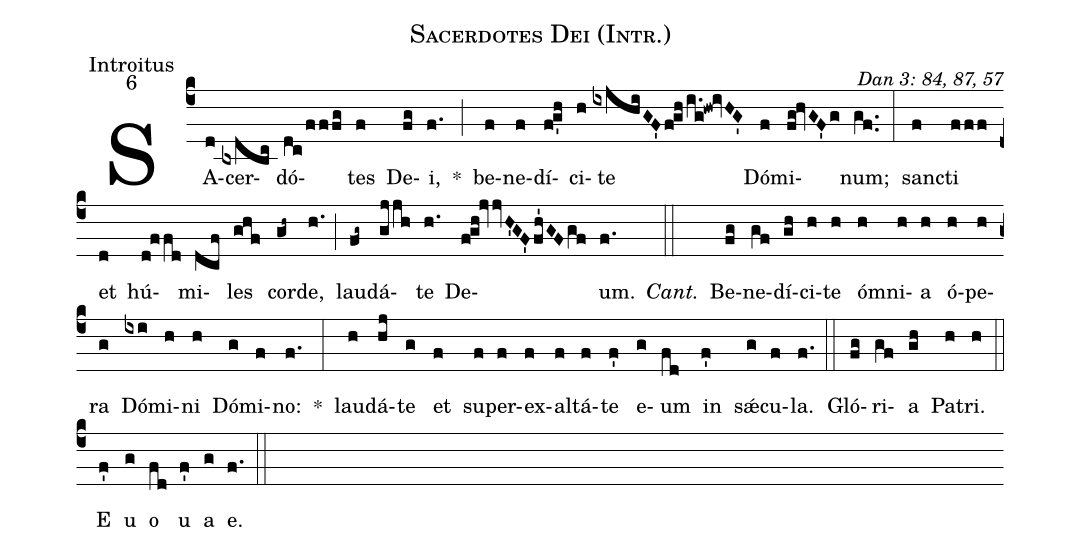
name: Sacerdotes Dei (Intr.);
office-part: Introitus;
mode: 6;
commentary: Dan 3: 84, 87, 57;
%%
(c4) SA(d)cer(bxdbc)dó(dc/fffg)tes(f) De(fg)i,(f.) *(;) be(f)ne(f)dí(fg'h)ci(h)te(ixjhiGF'fghi.g!hw!ivHG') Dó(f)mi(fg!hvGF'g)num;(gf..) (:)
sanc(f)ti(fff) et(d) hú(d!ffd)mi(dcf)les(ghf) cor(gh~)de,(h.) (;) lau(fg~)dá(gjjh)te(h.) De(fgh!jvvH'GF'fh'GFgf)um.(f.) <i>Cant.</i>(::)
Be(fg)ne(gf)dí(gh)ci(h)te(h) óm(h)ni(h)a(h) ó(h)pe(h)ra(g) Dó(ixi)mi(h)ni(h) Dó(g)mi(f)no:(f.) *(:)
lau(h)dá(hj)te(g) et(f) su(f)per(f)ex(f)al(f)tá(f)te(f') e(g)um(fd) in(f') sǽ(g)cu(f)la.(f.) (::)
Gló(fg)ri(gf)a(gh) Pa(h)tri.(h) (::)
<eu>E(f') u(g) o(fd) u(f') a(g) e.</eu>(f.) (::)
